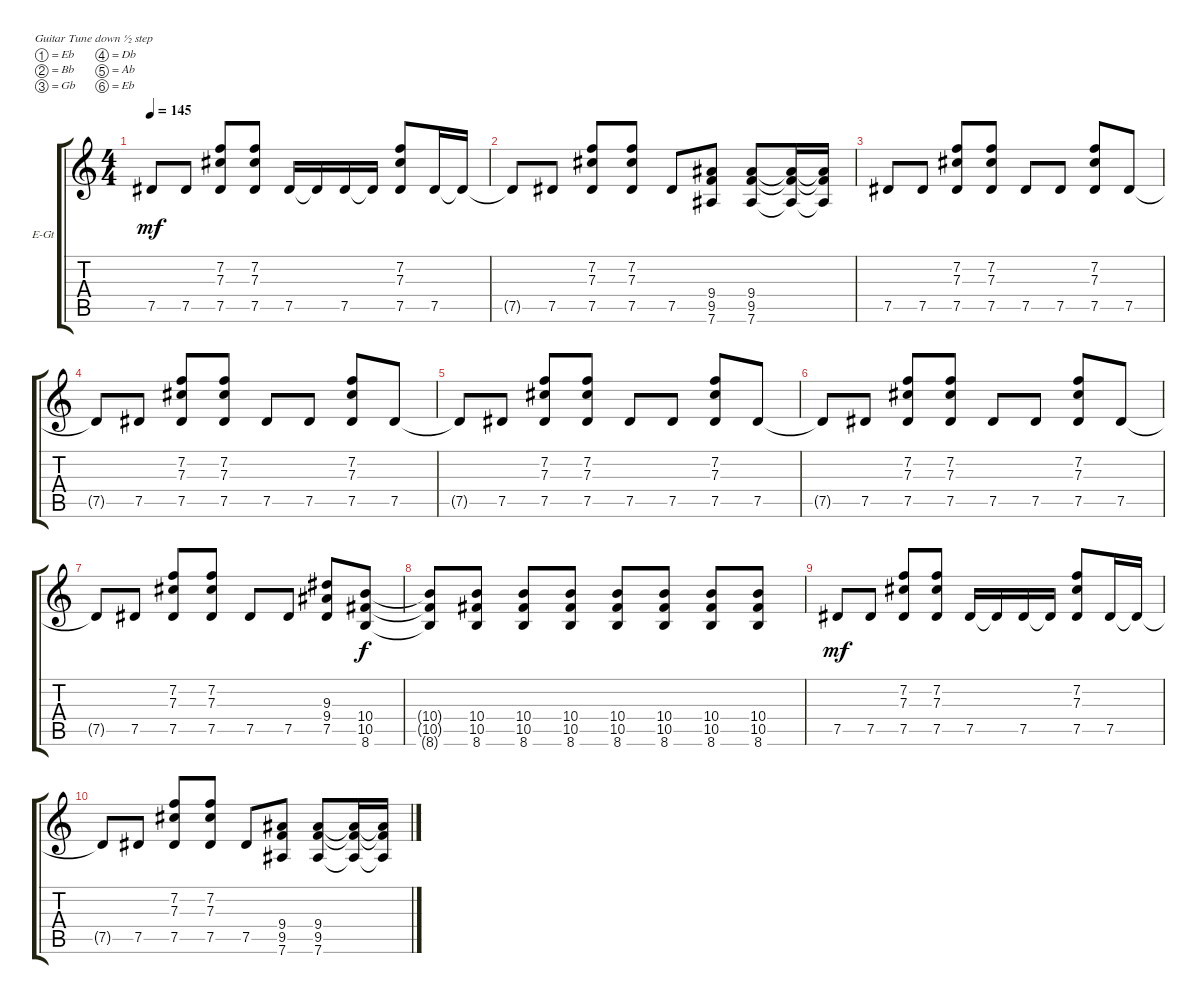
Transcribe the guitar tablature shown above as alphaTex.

\defaultSystemsLayout 4
\bracketExtendMode groupsimilarinstruments
\firstSystemTrackNameOrientation horizontal
\otherSystemsTrackNameOrientation horizontal
\track ("Electric Guitar" "E-Gt") {instrument distortionguitar}
\staff {score tabs}
\tuning (Eb4 Bb3 Gb3 Db3 Ab2 Eb2)
\ts (4 4)
\tempo 145
\clef g2
\ks c
7.5.8{dy mf} 7.5.8 (7.5 7.2 7.3).8 (7.5 7.3 7.2).8 7.5.16 7.5{t}.16 7.5.16 7.5{t}.16 (7.5 7.3 7.2).8 7.5.16 7.5{t}.16 |
7.5{t}.8 7.5.8 (7.5 7.3 7.2).8 (7.5 7.3 7.2).8 7.5.8 (9.5 7.6 9.4).8 (9.5 7.6 9.4).8 (9.5{t} 7.6{t} 9.4{t}).16 (9.5{t} 7.6{t} 9.4{t}).16 |
7.5.8 7.5.8 (7.5 7.3 7.2).8 (7.5 7.2 7.3).8 7.5.8 7.5.8 (7.5 7.3 7.2).8 7.5.8 |
7.5{t}.8 7.5.8 (7.5 7.3 7.2).8 (7.5 7.3 7.2).8 7.5.8 7.5.8 (7.5 7.3 7.2).8 7.5.8 |
7.5{t}.8 7.5.8 (7.5 7.3 7.2).8 (7.5 7.3 7.2).8 7.5.8 7.5.8 (7.5 7.3 7.2).8 7.5.8 |
7.5{t}.8 7.5.8 (7.5 7.3 7.2).8 (7.2 7.3 7.5).8 7.5.8 7.5.8 (7.5 7.3 7.2).8 7.5.8 |
7.5{t}.8 7.5.8 (7.5 7.3 7.2).8 (7.5 7.2 7.3).8 7.5.8 7.5.8 (7.5 9.3 9.4).8 (8.6 10.5 10.4).8{dy f} |
(8.6{t} 10.5{t} 10.4{t}).8 (8.6 10.5 10.4).8 (8.6 10.5 10.4).8 (8.6 10.5 10.4).8 (8.6 10.5 10.4).8 (8.6 10.5 10.4).8 (8.6 10.5 10.4).8 (8.6 10.5 10.4).8 |
7.5.8{dy mf} 7.5.8 (7.5 7.2 7.3).8 (7.5 7.3 7.2).8 7.5.16 7.5{t}.16 7.5.16 7.5{t}.16 (7.5 7.3 7.2).8 7.5.16 7.5{t}.16 |
7.5{t}.8 7.5.8 (7.5 7.3 7.2).8 (7.5 7.3 7.2).8 7.5.8 (9.5 7.6 9.4).8 (9.5 7.6 9.4).8 (9.5{t} 7.6{t} 9.4{t}).16 (9.5{t} 7.6{t} 9.4{t}).16
